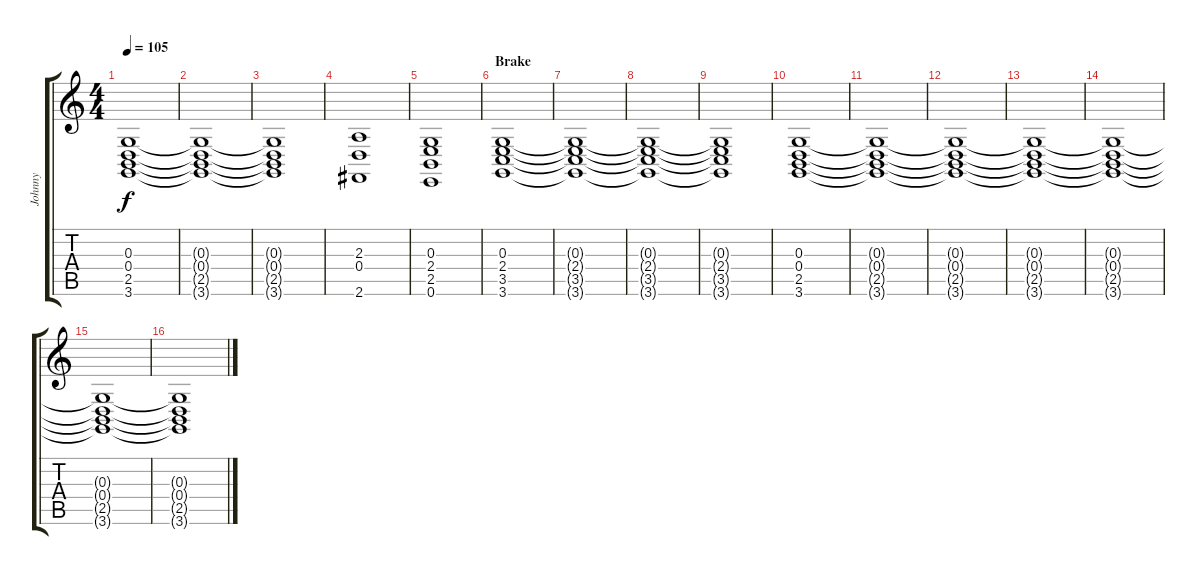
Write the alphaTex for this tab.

\track ("Johnny" "Johnny") {instrument fx7echoes}
\staff {score tabs}
\tuning (E4 B3 G3 D3 A2 E2) {hide}
\ts (4 4)
\tempo 105
\clef g2
\ks c
(0.3{t} 0.4{t} 2.5{t} 3.6{t}).1{dy f} |
(0.3{t} 0.4{t} 2.5{t} 3.6{t}).1 |
(0.3{t} 0.4{t} 2.5{t} 3.6{t}).1 |
(2.3 0.4 2.6).1 |
(0.3 2.4 2.5 0.6).1 |
\section ("" "Brake")
(0.3 2.4 3.5 3.6).1 |
(0.3{t} 2.4{t} 3.5{t} 3.6{t}).1 |
(0.3{t} 2.4{t} 3.5{t} 3.6{t}).1 |
(0.3{t} 2.4{t} 3.5{t} 3.6{t}).1 |
(0.3 0.4 2.5 3.6).1 |
(0.3{t} 0.4{t} 2.5{t} 3.6{t}).1 |
(0.3{t} 0.4{t} 2.5{t} 3.6{t}).1 |
(0.3{t} 0.4{t} 2.5{t} 3.6{t}).1 |
(0.3{t} 0.4{t} 2.5{t} 3.6{t}).1 |
(0.3{t} 0.4{t} 2.5{t} 3.6{t}).1 |
(0.3{t} 0.4{t} 2.5{t} 3.6{t}).1
